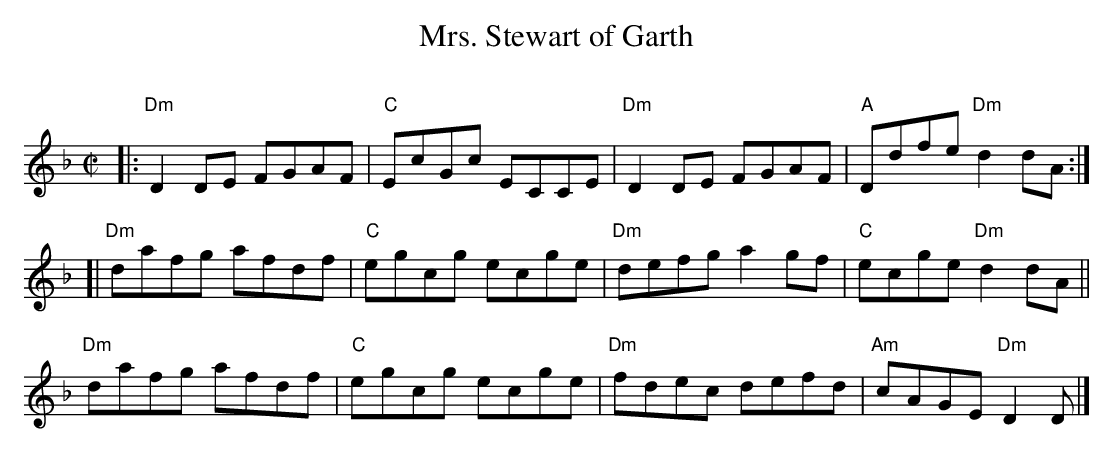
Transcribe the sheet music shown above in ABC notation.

X:1
T: Mrs. Stewart of Garth
C:
M: C|
L: 1/8
K: Dm
|:\
"Dm"D2DE FGAF | "C"EcGc ECCE | "Dm"D2DE FGAF | "A"Ddfe "Dm"d2dA :|
[|\
"Dm"dafg afdf | "C"egcg ecge | "Dm"defg a2gf | "C"ecge "Dm"d2dA ||
"Dm"dafg afdf | "C"egcg ecge | "Dm"fdec defd | "Am"cAGE "Dm"D2D |]
